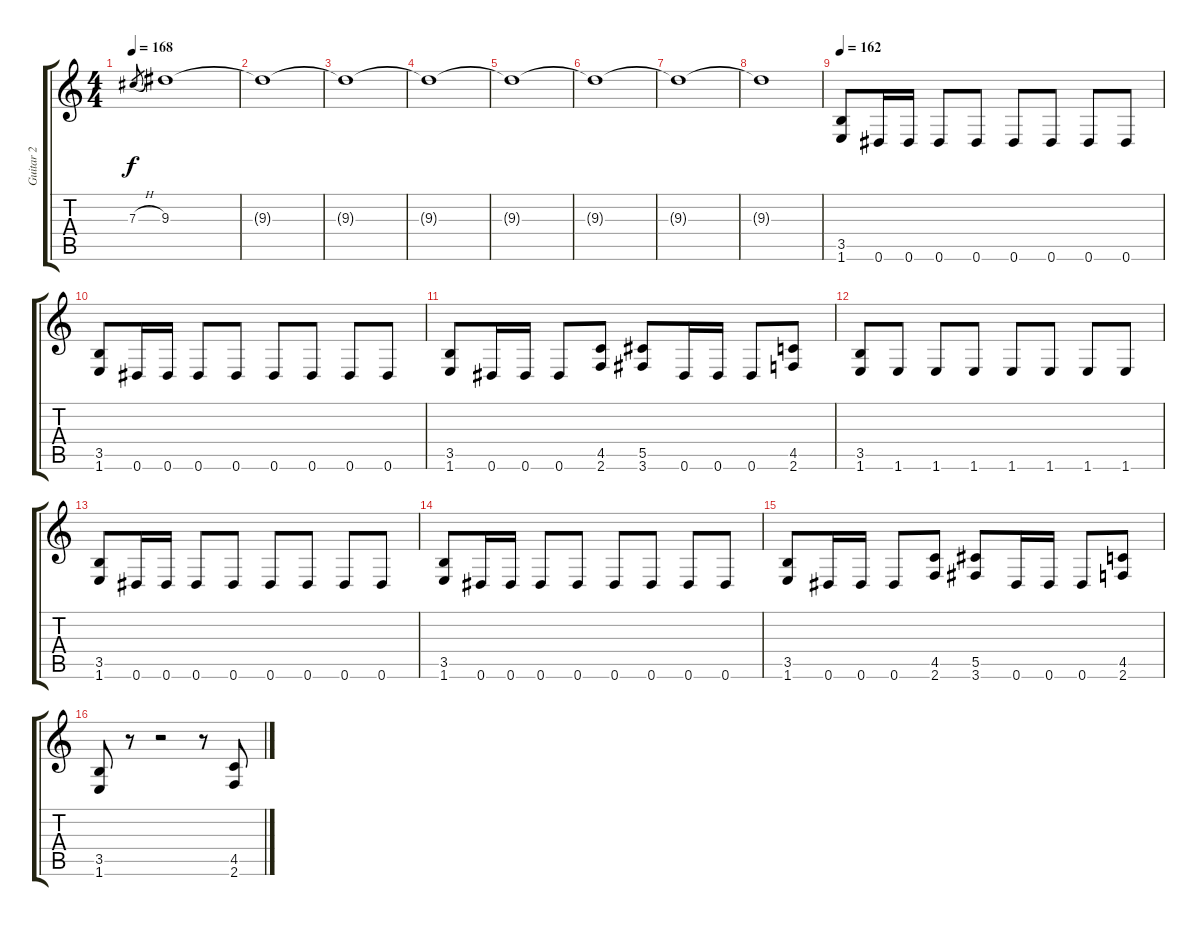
\track ("Guitar 2" "Guitar 2") {instrument distortionguitar}
\staff {score tabs}
\tuning (Eb4 Bb3 Gb3 Db3 Ab2 Eb2) {hide}
\ts (4 4)
\tempo 168
\clef g2
\ks c
7.3{h}.8{gr dy f} 9.3.1 |
9.3{t}.1 |
9.3{t}.1 |
9.3{t}.1 |
9.3{t}.1 |
9.3{t}.1 |
9.3{t}.1 |
9.3{t}.1 |
\tempo 162
(3.5 1.6).8 0.6.16 0.6.16 0.6.8 0.6.8 0.6.8 0.6.8 0.6.8 0.6.8 |
(3.5 1.6).8 0.6.16 0.6.16 0.6.8 0.6.8 0.6.8 0.6.8 0.6.8 0.6.8 |
(3.5 1.6).8 0.6.16 0.6.16 0.6.8 (4.5 2.6).8 (5.5 3.6).8 0.6.16 0.6.16 0.6.8 (4.5 2.6).8 |
(3.5 1.6).8 1.6.8 1.6.8 1.6.8 1.6.8 1.6.8 1.6.8 1.6.8 |
(3.5 1.6).8 0.6.16 0.6.16 0.6.8 0.6.8 0.6.8 0.6.8 0.6.8 0.6.8 |
(3.5 1.6).8 0.6.16 0.6.16 0.6.8 0.6.8 0.6.8 0.6.8 0.6.8 0.6.8 |
(3.5 1.6).8 0.6.16 0.6.16 0.6.8 (4.5 2.6).8 (5.5 3.6).8 0.6.16 0.6.16 0.6.8 (4.5 2.6).8 |
(3.5 1.6).8 r.8 r.2 r.8 (4.5 2.6).8
